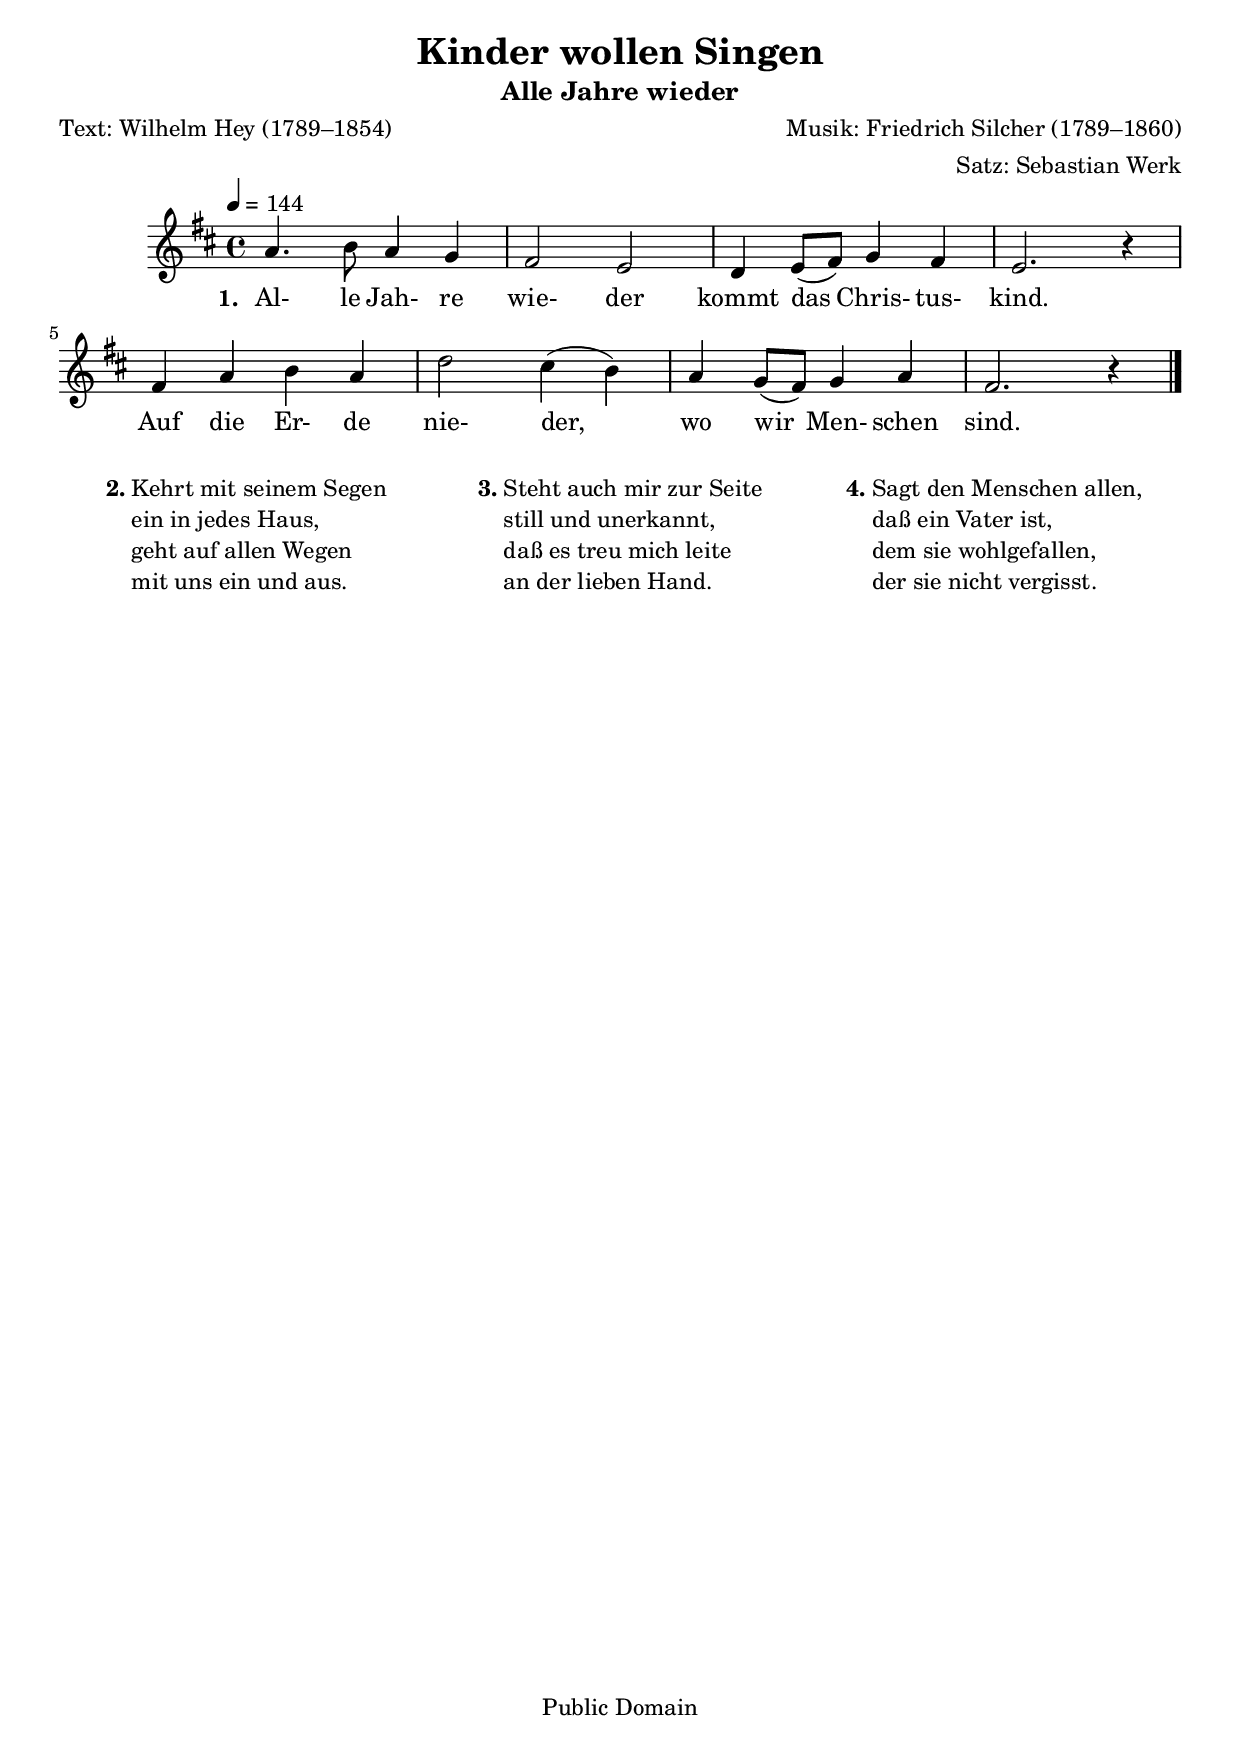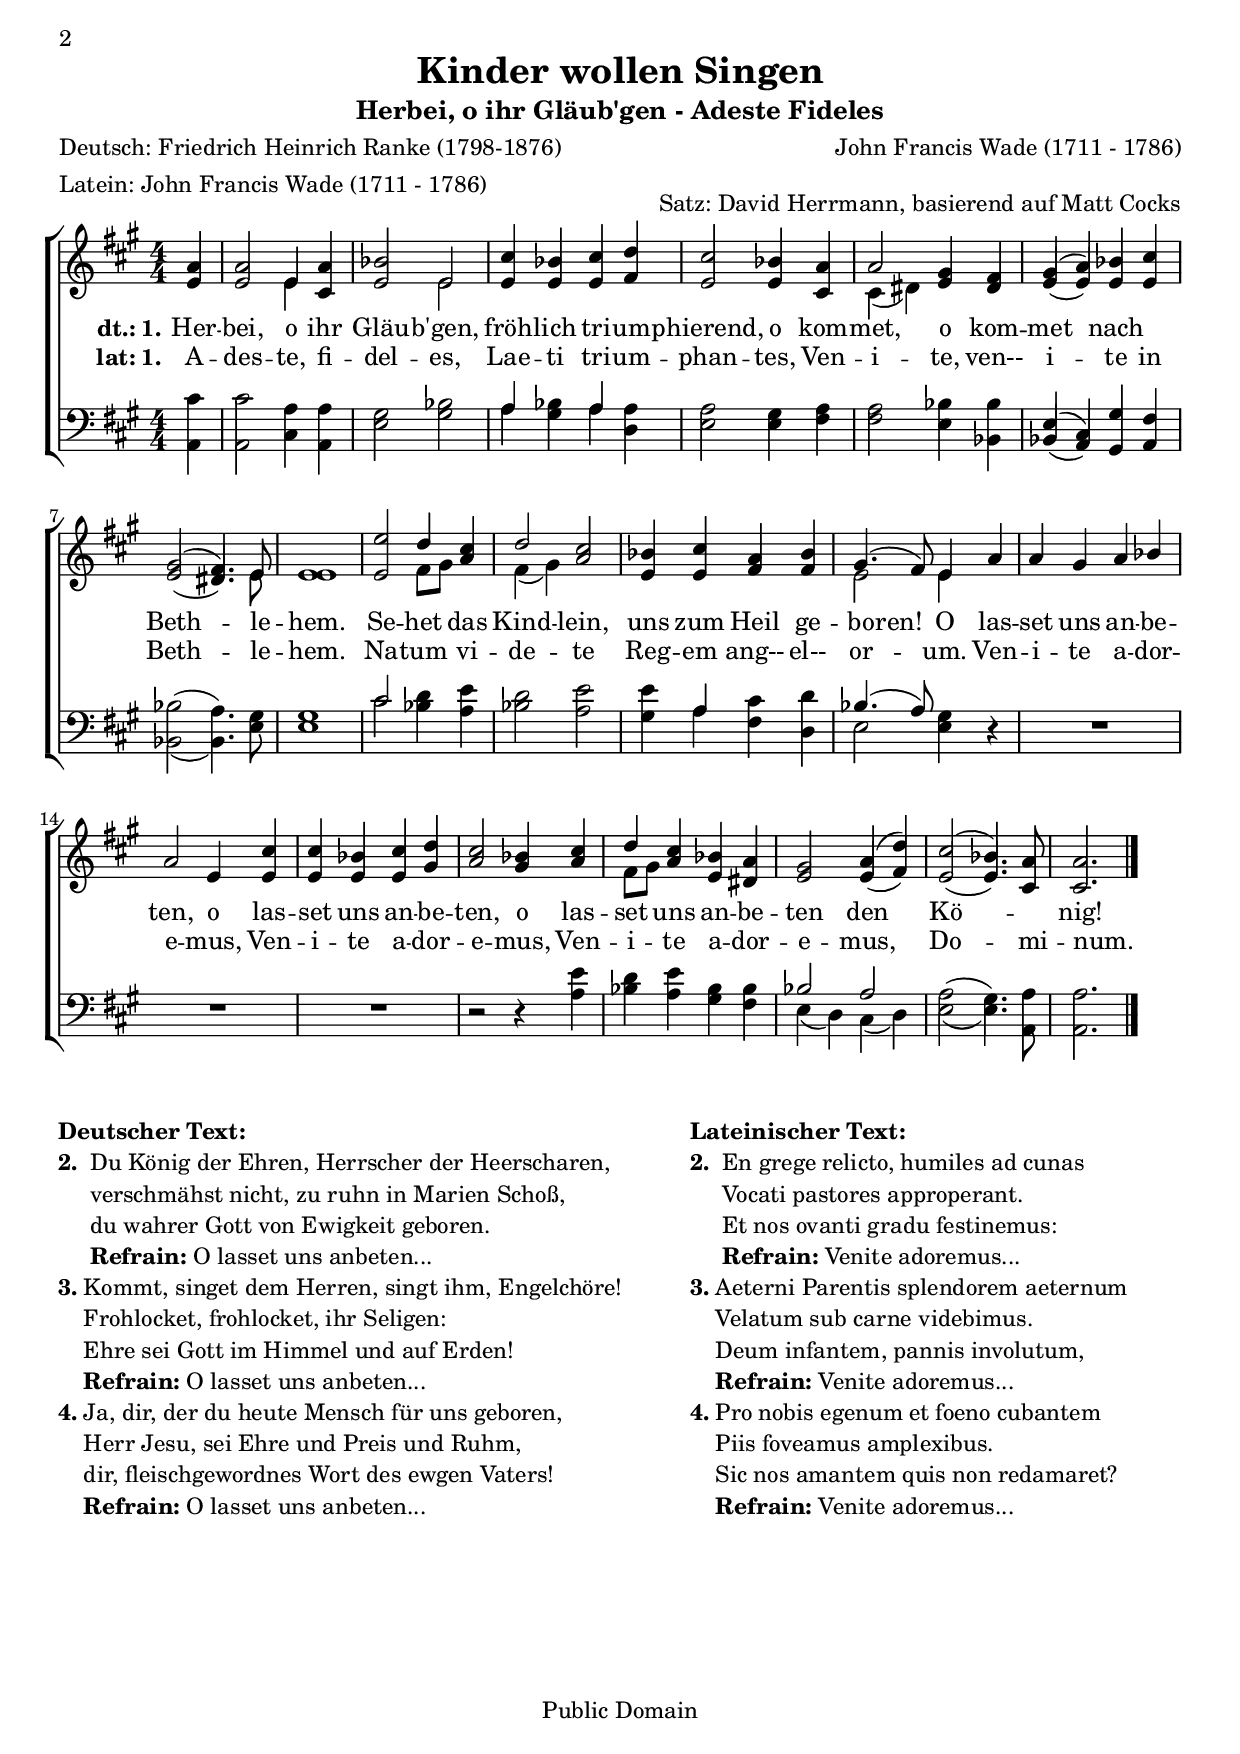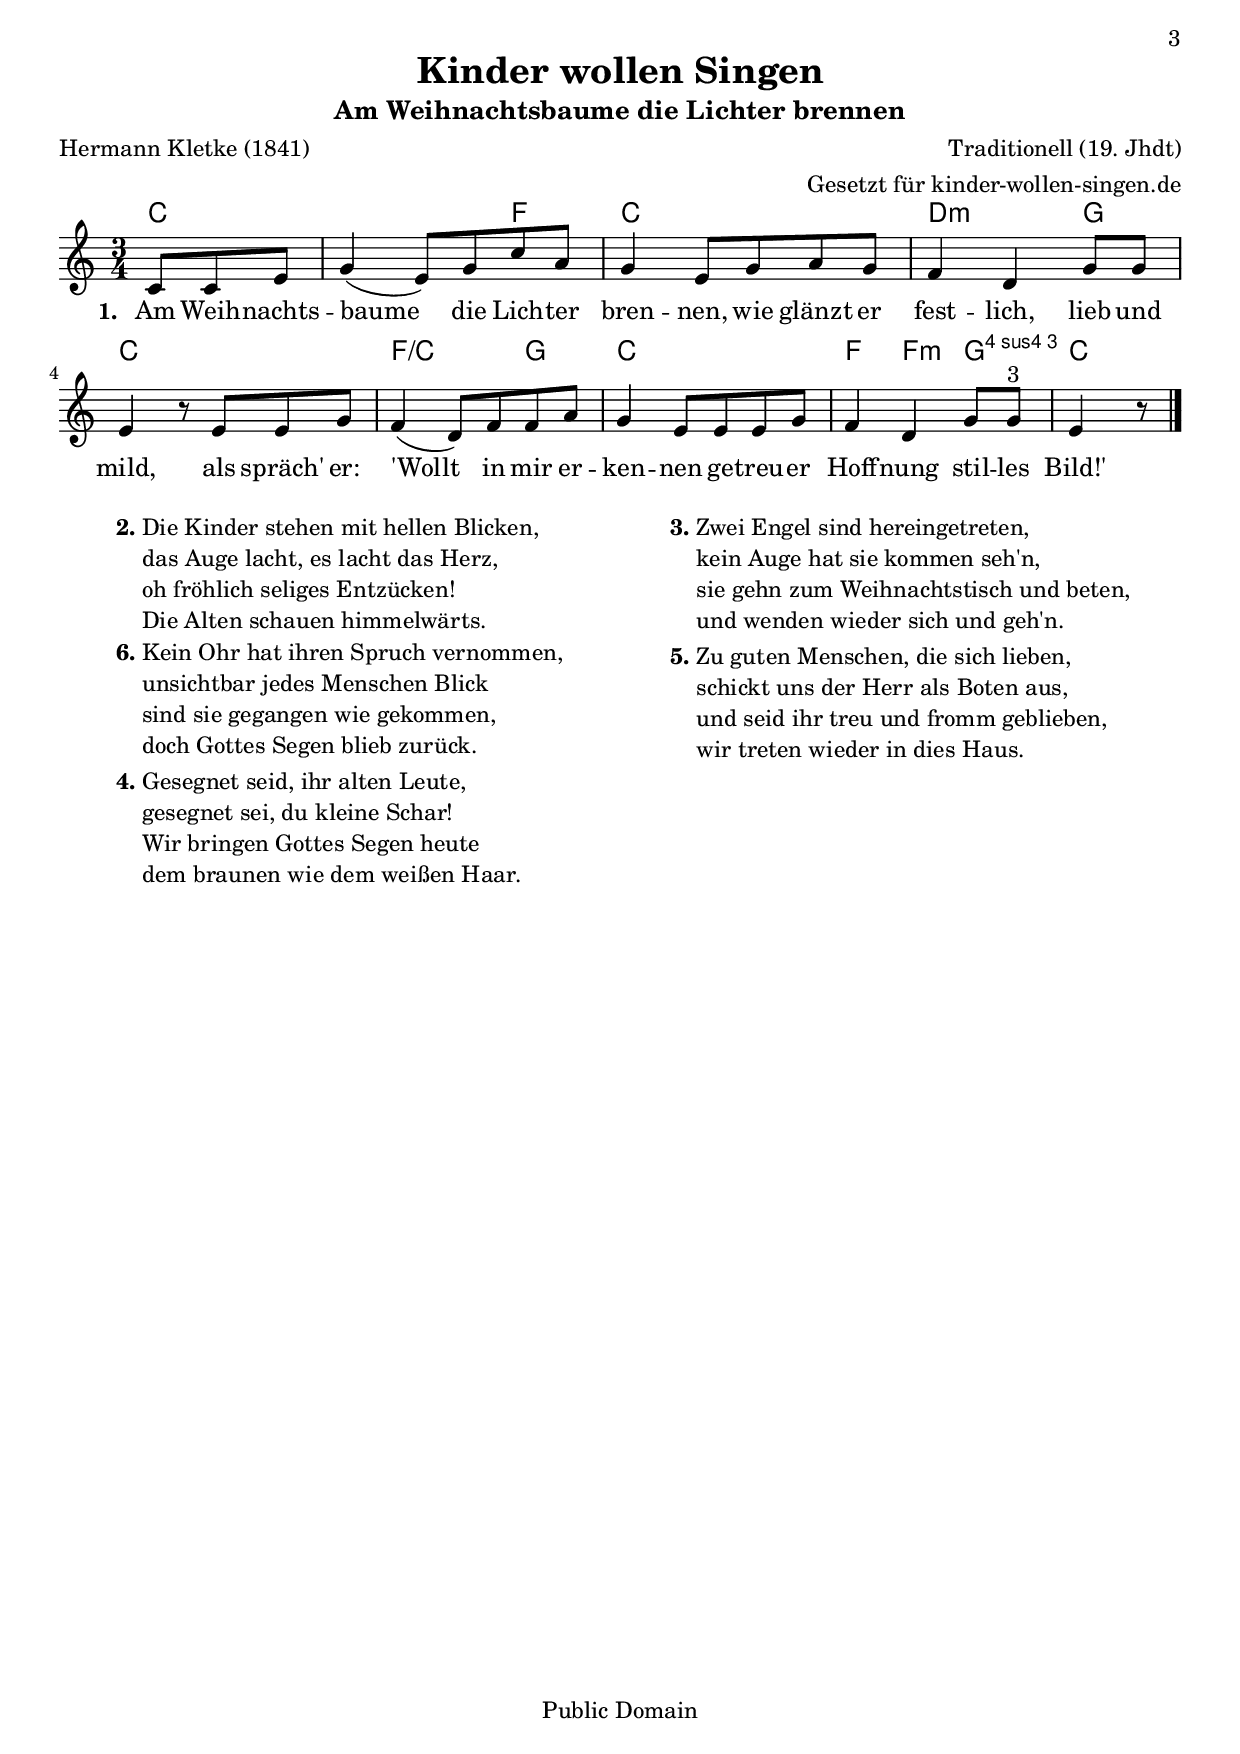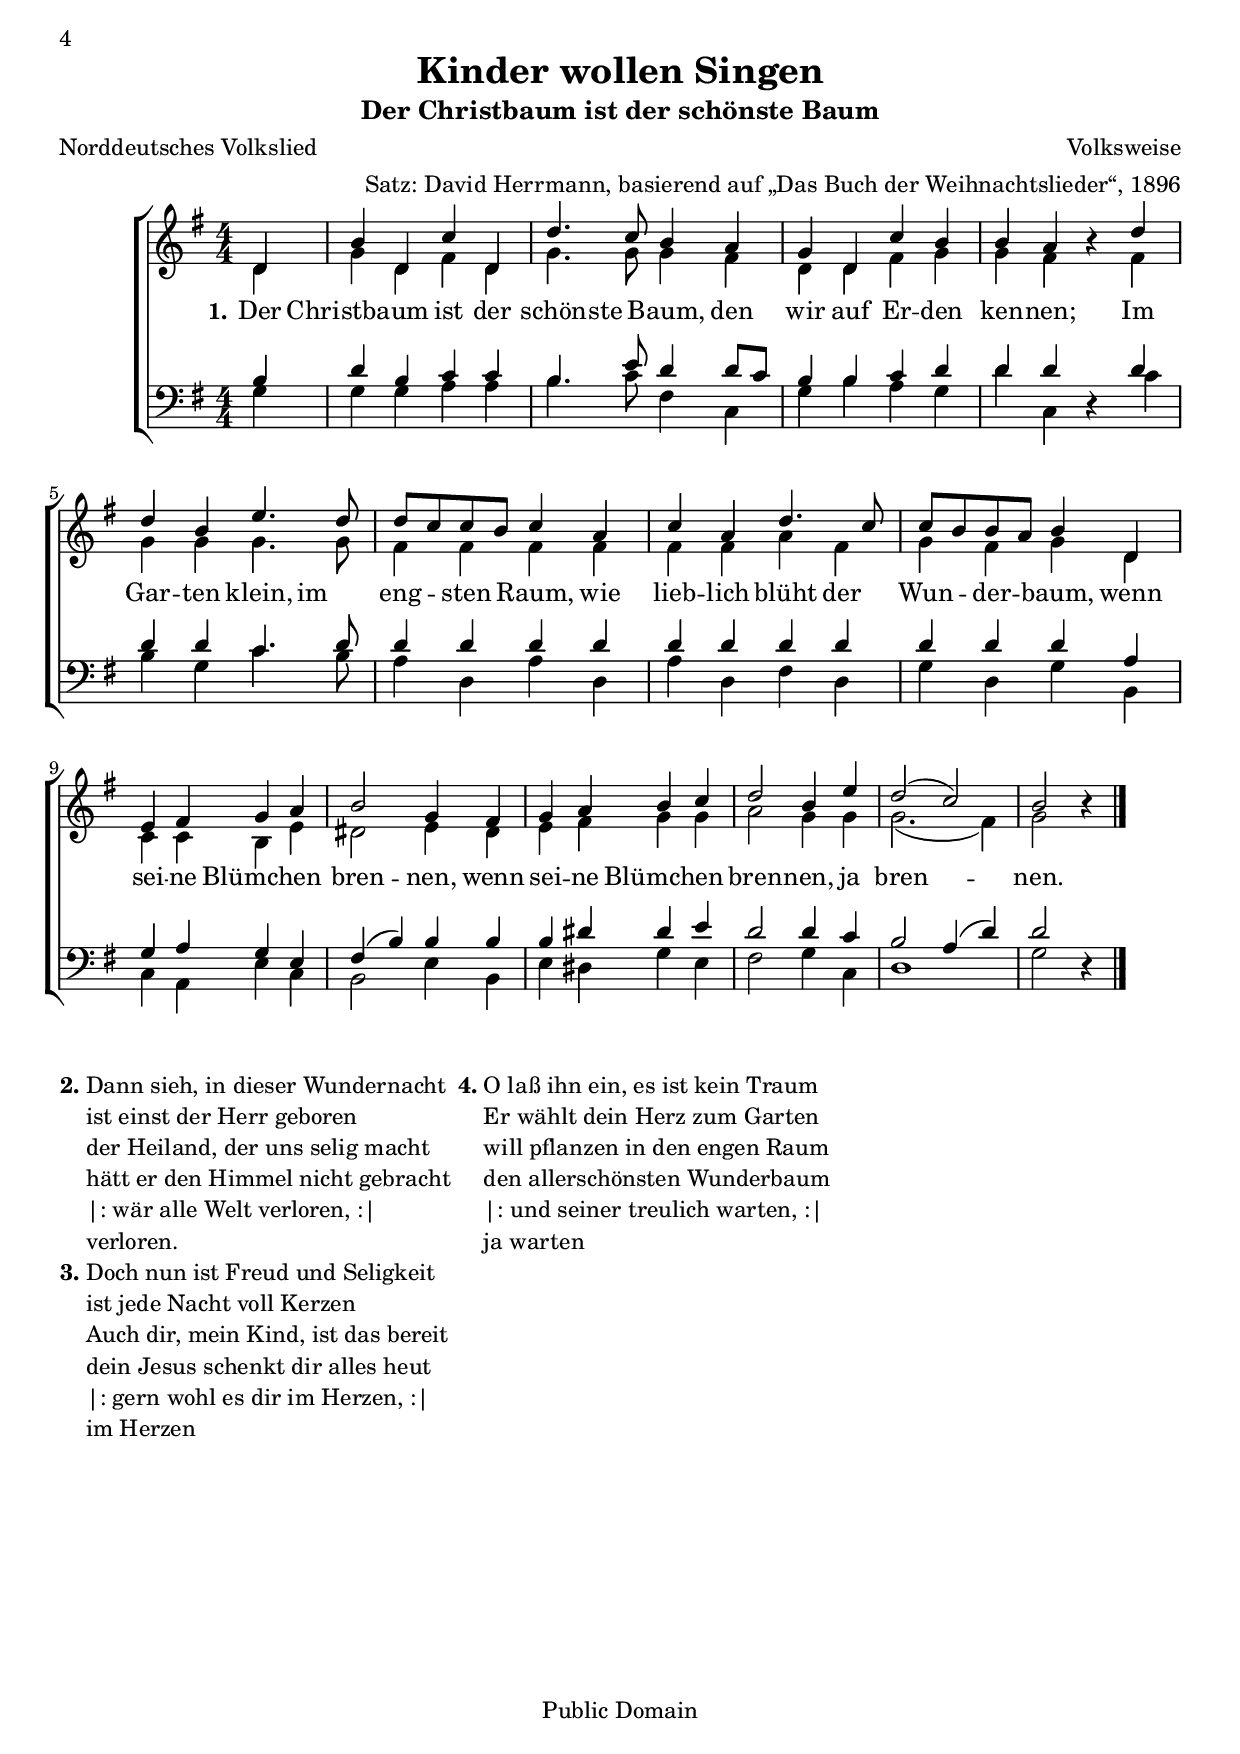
\version "2.24.2"

% includes must be placed on root level (and NOT inside a bookpart):
% https://mail.gnu.org/archive/html/lilypond-user/2023-03/msg00176.html

\header{
  title = "Kinder wollen Singen"
}
\version "2.24.2"
\include "deutsch.ly"

% Define variables for header values
AJW_Title = "Alle Jahre wieder"
AJW_Poet = "Text: Wilhelm Hey (1789–1854)"
AJW_Composer = "Musik: Friedrich Silcher (1789–1860)"
AJW_Arranger = "Satz: Sebastian Werk"
AJW_Copyright = "Public Domain"

% Other declarations
AJW_XaGlobal = {
  \tempo 4 = 144
  \key d \major
}


AJW_XaTextStropheEins = \lyricmode {
  \set stanza = #"1. "
  Al- le Jah- re wie- der
  kommt das Chris- tus- kind.
  Auf die Er- de nie- der,
  wo wir Men- schen sind.
}

AJW_XaMelodie = \relative c'' {
  a4. h8 a4 g | fis2 e | d4 e8( fis) g4 fis | e2. r4 | fis4 a h a | d2 cis4( h) | a g8( fis) g4 a | fis2. r4 \bar "|."
}

AJW_XaGesang =
\new ChoirStaff {
  <<
    \new Staff {
      \AJW_XaGlobal \key d \major <<
        \new Voice = "melodie" {\AJW_XaMelodie}
        \new Lyrics \lyricsto "melodie" {\AJW_XaTextStropheEins}
      >>
    }
  >>
}

AJW_XaStrophen =
\markup {
  \fill-line {
    \hspace #0.1 \column {
      \line {
        \bold "2." \column {
          "Kehrt mit seinem Segen"
          "ein in jedes Haus,"
          "geht auf allen Wegen"
          "mit uns ein und aus."
        }
      }
    }
    \hspace #0.1 \column {
      \line {
        \bold "3." \column {
          "Steht auch mir zur Seite"
          "still und unerkannt,"
          "daß es treu mich leite"
          "an der lieben Hand."
        }
      }
    }
    \hspace #0.1 \column {
      \line {
        \bold "4." \column {
          "Sagt den Menschen allen,"
          "daß ein Vater ist,"
          "dem sie wohlgefallen,"
          "der sie nicht vergisst."
        }
      }
    }
    \hspace #0.1
  }
}
AJW_Xa = \score {
  <<
    \AJW_XaGesang
  >>
  \layout{}
}


\bookpart{
  \header {
    subtitle = \AJW_Title
    poet = \AJW_Poet
    composer = \AJW_Composer
    arranger = \AJW_Arranger
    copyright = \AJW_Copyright
  }
  \score{\AJW_Xa} \AJW_XaStrophen
}
\version "2.24.2"
ADF_date = "18th century"
ADF_source = "Cantus Diversi, 1751"
ADF_style = "Classical"
ADF_maintainer = "Matt Corks, David Herrmann"
ADF_maintainerEmail = "mvcorks@alumni.uwaterloo.ca"
ADF_lastupdated = "2011/Nov/17"
ADF_title = "Herbei, o ihr Gläub'gen - Adeste Fideles"
ADF_poet = \markup {
  \column{
    "Deutsch: Friedrich Heinrich Ranke (1798-1876)"
    "Latein: John Francis Wade (1711 - 1786)"
  }
}
ADF_composer = "John Francis Wade (1711 - 1786)"
ADF_tagline = ##f
ADF_copyright = "Public Domain"
ADF_arranger = "Satz: David Herrmann, basierend auf Matt Cocks"

ADF_upper =
\relative c' {
  \slurDown
  \clef "treble"
  \key a\major
  \override Staff.TimeSignature.style = #'numbered
  \time 4/4
  \partial 4
  <e a>4
  <e a>2 << e4 \\ e4 >> <cis a'>
  <e b'>2 <<e\\ e>>
  <e cis'>4 <e b'> <e cis'> <fis d'>
  <e cis'>2 <e b'>4 <cis a'>

  << a'2 \\ { cis,4 (dis4) } >> <e gis> <dis fis>
  << { gis (a) } \\ { \stemUp e (e) } >> <e b'> <e cis'>
  << { gis2 (fis4.) } \\ { \stemUp e2 (dis4.) } >> << e8 \\ e8 >>
  <e e>1
  <e e'>2 << d'4 \\ {fis,8 [gis8]} >> \stemUp <a cis>4
  << {\stemDown \slurDown fis4 (gis)} \\ \stemUp d'2 >> <a cis>2
  <e b'>4 <e cis'> <fis a> <fis b>
  << {gis4. (fis8)} \\ e2 >> << e4 \\ e4 >>
  a
  a gis a b
  a2 e4 <e cis'>
  <e cis'> <e b'> <e cis'> <gis d'>
  <a cis>2 <gis b>4
  <a cis>
  << {\stemDown fis8 [gis]} \\ \stemUp d'4>>
  <a cis>4 <e b'> <dis a'>

  <e gis>2 <<{a4 (d)}\\{\stemUp e,4 (fis)}>>

  << { \slurDown e2 (e4.) } \\ { \stemUp \slurUp cis'2 (b4.) } >> <cis, a'>8
  <cis a'>2.
  \bar "|."
}


ADF_lower =
\relative c {
  \clef "bass"
  \key a\major
  \override Staff.TimeSignature.style = #'numbered
  \time 4/4
  \partial 4
  <a cis'>4
  <a cis'>2 <cis a'>4 <a a'>
  <e' gis>2 <gis b>
  << a4 \\ a4 >> <gis b> << a \\ a >> <a d,>
  <e a>2 <e gis>4 <fis a>
  <fis a>2 <e b'>4 <b b'>
  << {e (cis)} \\ { \stemUp b (a) } >> <gis gis'> <a fis'>
  << { \slurDown \stemDown b2 (b4.) }\\ { \slurUp b'2 (a4.)} >> <e gis>8
  <e gis>1
  <<cis'2 \\ cis2>> <b d>4 <a e'>
  <b d>2 <a e'>
  <gis e'>4 <<a\\a>> <fis cis'> <d d'>
  << \stemDown e2 \\ {\slurUp \stemUp b'4. (a8)}>> <e gis>4
  r4
  R1 R1 R1 r2 r4
  <a e'>4
  <b d> <a e'> <gis b> <fis b>
  << b2 \\ { e,4 (d)} >>
  << { \stemDown \slurDown cis4 (d) } \\ \stemUp a'2 >>
  << { \stemDown a2 (gis4.) } \\ { e2 (e4.) }>> <a, a'>8
  <a a'>2.
  \bar "|."
}

ADF_verbalat = \context Lyrics = "ADF_verbalat" \lyricmode {
  \set stanza = #"lat: 1."
  A4 -- des2 -- te,4 fi -- del2 -- es,
  Lae4 -- ti4 tri -- um -- phan2 -- tes,4
  Ven4 -- i2 -- te,4 ven-- i2 -- te4 in Beth2.. -- le8 -- hem.1
  Na2 -- tum4 vi -- de2 -- te
  Reg4 -- em ang-- el-- or2 -- um.4
  Ven -- i -- te a -- dor -- e2 -- mus,4
  Ven -- i -- te a -- dor -- e2 -- mus,4
  Ven -- i -- te a -- dor -- e2 -- mus,
  Do2.. -- mi8 -- num.2.
  _4
}

ADF_verbadeut = \context Lyrics = "ADF_verbadeut" \lyricmode {
  \set stanza = #"dt.: 1."
  Her4 -- bei,2 o4 ihr4 Gläu2 -- b'gen,2 fröh4 -- lich4 tri4 -- um4 -- phierend,2
  o4 kom4 -- met,2 o4 kom4 -- met2 nach2 Beth2.. -- le8 -- hem.1
  Se2 -- het4 das4 Kind2 -- lein,2 uns4 zum4 Heil4 ge4 -- bo4 -- ren!4
  O4 las4 -- set4 uns4 an4 -- be4 -- ten,2 o4 las4 -- set4 uns4 an4 -- be4 -- ten,2
  o4 las4 -- set4 uns4 an4 -- be4 -- ten2 den2 Kö1 -- nig!1
}


ADF_Score = \score{
  \context ChoirStaff {
    <<
      \new Staff { \ADF_upper }
      \new Lyrics {\ADF_verbadeut }
      \new Lyrics { \ADF_verbalat }
      \new Staff { \ADF_lower }
    >>
  }

  \layout{
    indent = #0
    \context{
      \Voice
    }
    \context{
      \Staff
    }
  }
}
ADF_Strophen = \markup {
  \fill-line {
    \hspace #0.1
    \column {
      \line{\bold "Deutscher Text:"}
      \line {
        \bold "2. "
        \column {
          "Du König der Ehren, Herrscher der Heerscharen,"
          "verschmähst nicht, zu ruhn in Marien Schoß,"
          "du wahrer Gott von Ewigkeit geboren."
          \concat{ \bold "Refrain: " "O lasset uns anbeten..."}
        }
      }
      \hspace #0.1
      \line {
        \bold "3."
        \column {
          "Kommt, singet dem Herren, singt ihm, Engelchöre!"
          "Frohlocket, frohlocket, ihr Seligen:"
          "Ehre sei Gott im Himmel und auf Erden!"
          \concat{ \bold "Refrain: " "O lasset uns anbeten..."}
        }
      }
      \hspace #0.1
      \line {
        \bold "4."
        \column {
          "Ja, dir, der du heute Mensch für uns geboren,"
          "Herr Jesu, sei Ehre und Preis und Ruhm,"
          "dir, fleischgewordnes Wort des ewgen Vaters!"
          \concat{ \bold "Refrain: " "O lasset uns anbeten..."}
        }
      }
    }
    \hspace #0.1
    \column {
      \line{\bold "Lateinischer Text:"}
      \line {
        \bold "2. "
        \column {
          "En grege relicto, humiles ad cunas"
          "Vocati pastores approperant."
          "Et nos ovanti gradu festinemus:"
          \concat{\bold "Refrain: " "Venite adoremus..."}
        }
      }
      \hspace #0.1
      \line {
        \bold "3."
        \column {
          "Aeterni Parentis splendorem aeternum"
          "Velatum sub carne videbimus."
          "Deum infantem, pannis involutum,"
          \concat{\bold "Refrain: " "Venite adoremus..."}
        }
      }
      \hspace #0.1
      \line {
        \bold "4."
        \column {
          "Pro nobis egenum et foeno cubantem"
          "Piis foveamus amplexibus."
          "Sic nos amantem quis non redamaret?"
          \concat{\bold "Refrain: " "Venite adoremus..."}
        }
      }
    }
    \hspace #0.1
  }
}


\bookpart{
  \header {
    date = \ADF_date
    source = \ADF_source
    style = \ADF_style
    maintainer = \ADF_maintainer
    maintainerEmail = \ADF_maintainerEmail
    subtitle = \ADF_title
    poet = \ADF_poet
    composer = \ADF_composer
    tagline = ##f
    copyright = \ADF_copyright
    arranger = \ADF_arranger
  }
  \ADF_Score
  \ADF_Strophen
}

\version "2.24.2"

AWB_Title = "Am Weihnachtsbaume die Lichter brennen"
AWB_Composer = "Traditionell (19. Jhdt)"
AWB_Poet = "Hermann Kletke (1841)"
AWB_Copyright = "Public Domain"
AWB_Arranger = "Gesetzt für kinder-wollen-singen.de"

AWB_AvoiceAA = \relative c'{
  \set Staff.instrumentName = #""
  \set Staff.shortInstrumentName = #""
  \clef treble
  %staffkeysig
  \key c \major
  %bartimesig:
  \time 3/4
  \partial 8*3
  c8 c8 e8 | g4( e8) g c a | % 1
  g4 e8 g a g      | % 2
  f4 d g8 g      | % 3
  e4 r8 e e g      | % 4
  f4( d8) f f a      | % 5
  g4 e8 e e g | % 6
  f4 d g8 g ^\markup {\upright  "3"}      | % 7
  e4 r8 \bar "|."
}% end of last bar in partorvoice

AWB_ApartAverseA = \lyricmode { \set stanza = " 1. " Am Weih -- nachts -- baume  die Lich -- ter  bren -- nen,  wie glänzt er fest -- lich,  lieb und mild, als spräch' er: 'Wollt in mir er -- ken -- nen  ge -- treu -- er  Hoff -- nung  stil -- les  Bild!' }
AWB_theChords = \chordmode {
  c2.. f4 c2. d2:m g4 c2. f2/c g4 c2. f4 f4:m g4:4 c4
}%%end of chordlist


AWB_Score = \score {
  <<
    \new ChordNames { \AWB_theChords }
    \context Staff = AWB_ApartA <<
      \context Voice = AWB_AvoiceAA \AWB_AvoiceAA
    >>
    \context Lyrics = AWB_ApartAverseA\lyricsto AWB_AvoiceAA \AWB_ApartAverseA
  >>
  \layout{
    indent = #0
    \context {\Score}
  }
  %% Boosey and Hawkes, and Peters, have barlines spanning all staff-groups in a score,
  %% Eulenburg and Philharmonia, like Lilypond, have no barlines between staffgroups.
  %% If you want the Eulenburg/Lilypond style, comment out the following line:
}%% end of score-block

AWB_Strophen = \markup {
  \fill-line {
    \hspace #0.1
    \column {
      \line {
        \bold "2."
        \column {
          "Die Kinder stehen mit hellen Blicken,"
          "das Auge lacht, es lacht das Herz,"
          "oh fröhlich seliges Entzücken!"
          "Die Alten schauen himmelwärts."
        }
      }
      \hspace #0.1
      \line {
        \bold "6."
        \column {
          "Kein Ohr hat ihren Spruch vernommen,"
          "unsichtbar jedes Menschen Blick"
          "sind sie gegangen wie gekommen,"
          "doch Gottes Segen blieb zurück."
        }
      }
      \hspace #0.1
      \line {
        \bold "4."
        \column {
          "Gesegnet seid, ihr alten Leute,"
          "gesegnet sei, du kleine Schar!"
          "Wir bringen Gottes Segen heute"
          "dem braunen wie dem weißen Haar."
        }
      }
    }
    \hspace #0.1
    \column {
      \line {
        \bold "3."
        \column {
          "Zwei Engel sind hereingetreten,"
          "kein Auge hat sie kommen seh'n,"
          "sie gehn zum Weihnachtstisch und beten,"
          "und wenden wieder sich und geh'n."
        }
      }
      \hspace #0.1
      \line {
        \bold "5."
        \column {
          "Zu guten Menschen, die sich lieben,"
          "schickt uns der Herr als Boten aus,"
          "und seid ihr treu und fromm geblieben,"
          "wir treten wieder in dies Haus."
        }
      }
    }
    \hspace #0.1
  }
}


\bookpart{
  \header {
    subtitle = \AWB_Title
    composer = \AWB_Composer
    poet = \AWB_Poet
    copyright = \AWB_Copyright
    arranger = \AWB_Arranger
  }
  \AWB_Score
  \AWB_Strophen
}
\version "2.24.2"
\include "deutsch.ly"

DCI_date = "19th century"
DCI_source = "Das Buch der Weihnachtslieder. Bremen, 1896"
DCI_style = "Chanson"
DCI_maintainer = "David Herrmann"
DCI_maintainerEmail = "hedavid@arcor.de"
DCI_title = "Der Christbaum ist der schönste Baum"
DCI_poet = "Norddeutsches Volkslied"
DCI_composer = "Volksweise"
DCI_arranger = "Satz: David Herrmann, basierend auf „Das Buch der Weihnachtslieder“, 1896"
DCI_copyright = "Public Domain"


DCI_verseeins= \lyricmode {
  \set stanza = #"1."
  Der Christbaum2 ist4 der4 schön -- ste Baum,
  den wir auf Er -- den ken -- nen; ___
  Im Gar -- ten klein, im eng -- sten Raum,
  wie lieb -- lich blüht der Wun -- der -- baum,
  wenn sei -- ne Blümchen2 bren2 -- nen,4
  wenn sei -- ne Blümchen2 bren2 -- nen,4 ja bren1 -- nen.
}


DCI_upper = \relative c' {
  \slurDown
  \clef "treble"
  \key g\major
  \override Staff.TimeSignature.style = #'numbered
  \time 4/4
  \partial 4
  << {d4} \\ {d4}>>
  << {h'4 d, c' d,} \\ {g4 d fis d} >>
  << {d'4. c8 h4 a4} \\ {g4. g8 g4 fis4} >>
  << {g4 d4 c'4 h4} \\ {d,4 d4 fis4 g4} >>
  << {h4 a4} \\ {g4 fis4} >> r4 << {d'4} \\ {fis,4} >>
  << {d'4 h4 e4. d8} \\ {g,4 g g4. g8} >>
  << {d'8 c8 c8 h8 c4 a4 } \\ {fis4 fis4 fis4 fis4} >>
  << {c'4 a4 d4. c8} \\ {fis,4 fis a fis} >>
  << {c'8 h8 h8 a8 h4 d,4} \\ {g4 fis4 g d} >>
  << {e4 fis g a} \\ {c,4 c h e} >>
  << {h'2 g4 fis4} \\ {dis2 e4 dis4} >>
  << {g4 a h c} \\ {e, fis g g} >>
  << {d'2 h4 e4} \\ {a,2 g4 g4} >>
  << {d'2 (c2)} \\ {g2. (fis4)} >>
  << {h2} \\ {g2} >> r4
  \bar "|."
}


DCI_lower = \relative c {
  \clef "bass"
  \key g\major
  \override Staff.TimeSignature.style = #'numbered
  \time 4/4
  \partial 4
  << {h'4} \\ {g} >>
  << {d' h c c} \\ {g g a a} >>
  << {h4. e8 d4 d8 c8} \\ {h4. c8 fis,4 c4} >>
  << {h' h c d} \\ {g, h a g} >>
  << {d' d} \\ {d c,} >> r4 << {d'} \\ {c} >>
  << {d d c4. d8} \\ {h4 g c4. h8} >>
  << {d4 d d d} \\ {a4 d, a' d,} >>
  << {d' d d d} \\ {a d, fis d} >>
  << {d' d d a} \\ {g d g h,} >>
  << {g' a g e} \\ {c a e' c} >>
  << {fis (h) h h} \\ {h,2 e4 h4} >>
  << {h' dis dis e} \\ {e, dis g e} >>
  << {d'2 d4 c} \\ {fis,2 g4 c,} >>
  << {h'2 a4 (d)} \\ {d,1} >>
  << {d'2} \\ {g,2} >> r4
  \bar "|."
}

DCI_Score = \score{
  \context ChoirStaff {
    <<
      \new Staff { \DCI_upper }
      \new Lyrics {\DCI_verseeins }
      \new Staff { \DCI_lower }
    >>
  }

  \layout{
    \context{
      \Voice
    }
    \context{
      \Staff
    }
  }
}
DCI_Strophen = \markup {
  \hspace #0.1
  \column {
    \line {
      \bold "2."
      \column {
        "Dann sieh, in dieser Wundernacht"
        "ist einst der Herr geboren"
        "der Heiland, der uns selig macht"
        "hätt er den Himmel nicht gebracht"
        "|: wär alle Welt verloren, :|"
        "verloren."
      }
    }
    \hspace #0.1
    \line {
      \bold "3."
      \column {
        "Doch nun ist Freud und Seligkeit"
        "ist jede Nacht voll Kerzen"
        "Auch dir, mein Kind, ist das bereit"
        "dein Jesus schenkt dir alles heut"
        "|: gern wohl es dir im Herzen, :|"
        "im Herzen"
      }
    }
  }
  \hspace #0.1
  \column {
    \line {
      \bold "4."
      \column {
        "O laß ihn ein, es ist kein Traum"
        "Er wählt dein Herz zum Garten"
        "will pflanzen in den engen Raum"
        "den allerschönsten Wunderbaum"
        "|: und seiner treulich warten, :|"
        "ja warten"
      }
    }
  }
  \hspace #0.1
}

\bookpart{
  \header{
    date = \DCI_date
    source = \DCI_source
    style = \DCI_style
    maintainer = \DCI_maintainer
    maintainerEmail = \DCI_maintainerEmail
    subtitle = \DCI_title
    poet = \DCI_poet
    composer = \DCI_composer
    arranger = \DCI_arranger
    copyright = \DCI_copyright
  }
  \DCI_Score
  \DCI_Strophen
}